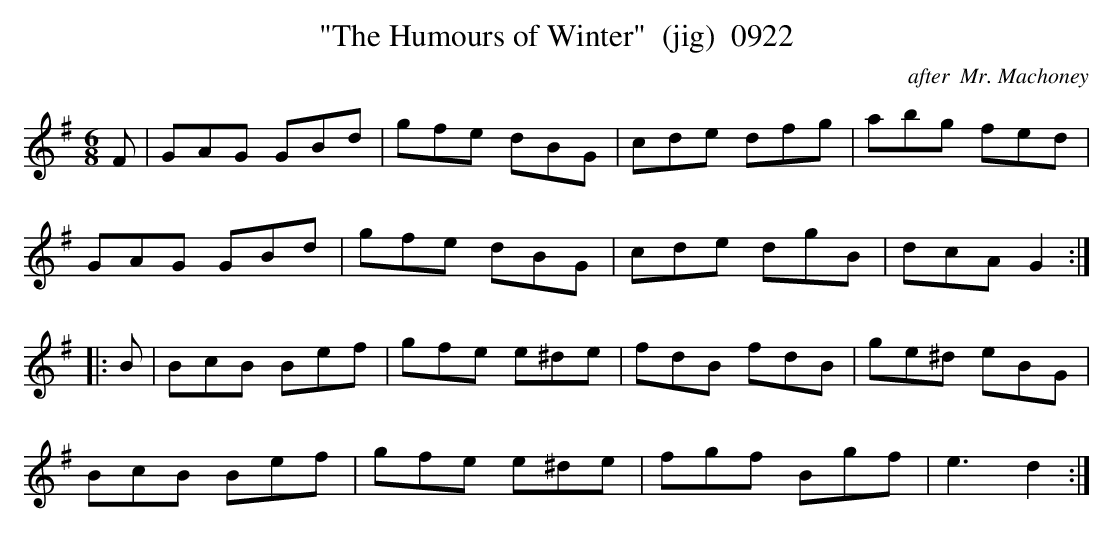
X:1
T:"The Humours of Winter"  (jig)  0922
C:after  Mr. Machoney
BRENNAN July 2003 (HTTP://WWW.SOSYOURMOM.COM)
M:6/8
L:1/8
K:G
F|GAG GBd|gfe dBG|cde dfg|abg fed|
GAG GBd|gfe dBG|cde dgB|dcA G2:|
|:B|BcB Bef|gfe e^de|fdB fdB|ge^d eBG|
BcB Bef|gfe e^de|fgf Bgf|e3d2:|
